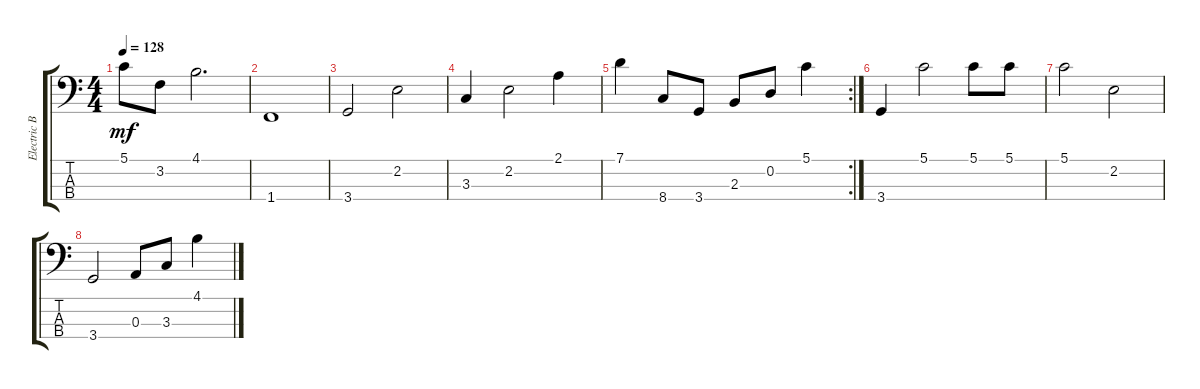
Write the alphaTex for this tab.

\track ("Electric Bass" "Electric B") {instrument electricbassfinger}
\staff {score tabs}
\tuning (G2 D2 A1 E1) {hide}
\ts (4 4)
\tempo 128
\clef f4
\ks c
5.1.8{dy mf} 3.2.8 4.1.2{d} |
1.4.1 |
3.4.2 2.2.2 |
3.3.4 2.2.2 2.1.4 |
\rc 2
7.1.4 8.4.8 3.4.8 2.3.8 0.2.8 5.1.4 |
3.4.4 5.1.2 5.1.8 5.1.8 |
5.1.2 2.2.2 |
3.4.2 0.3.8 3.3.8 4.1.4
